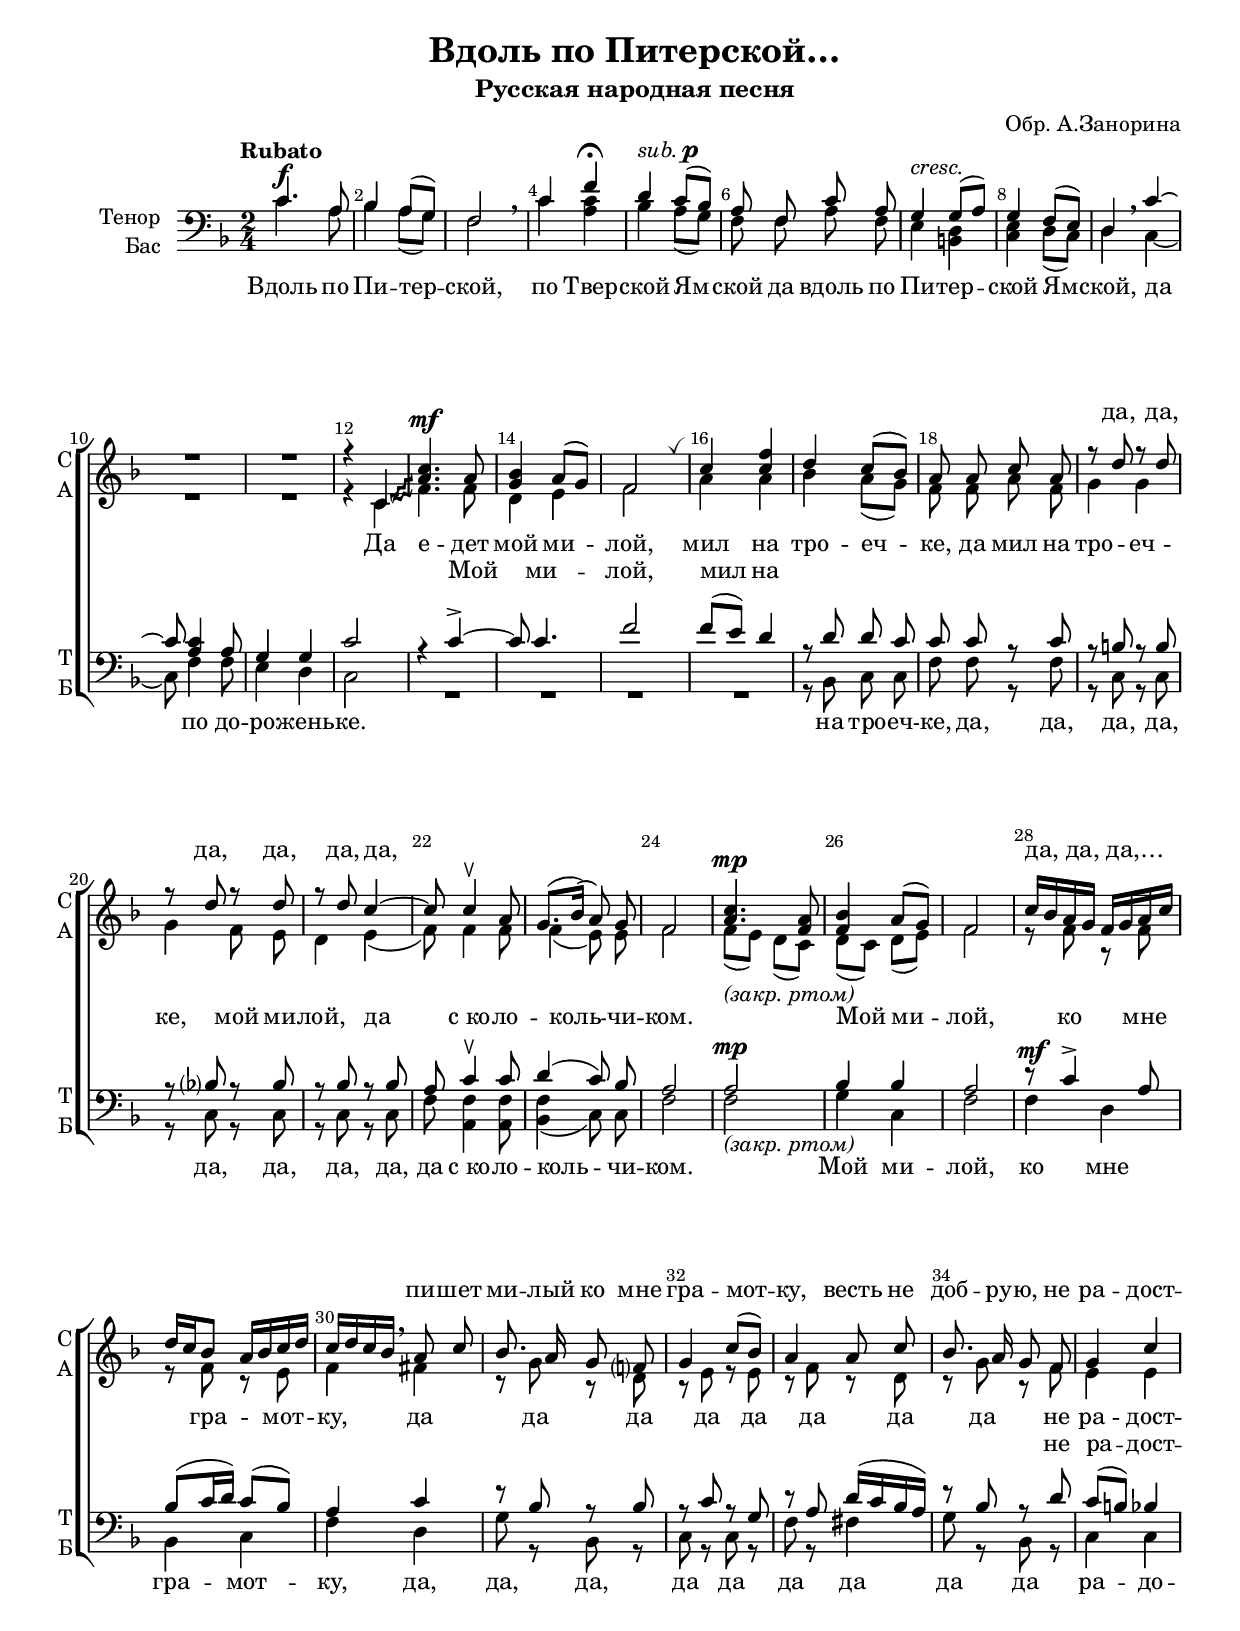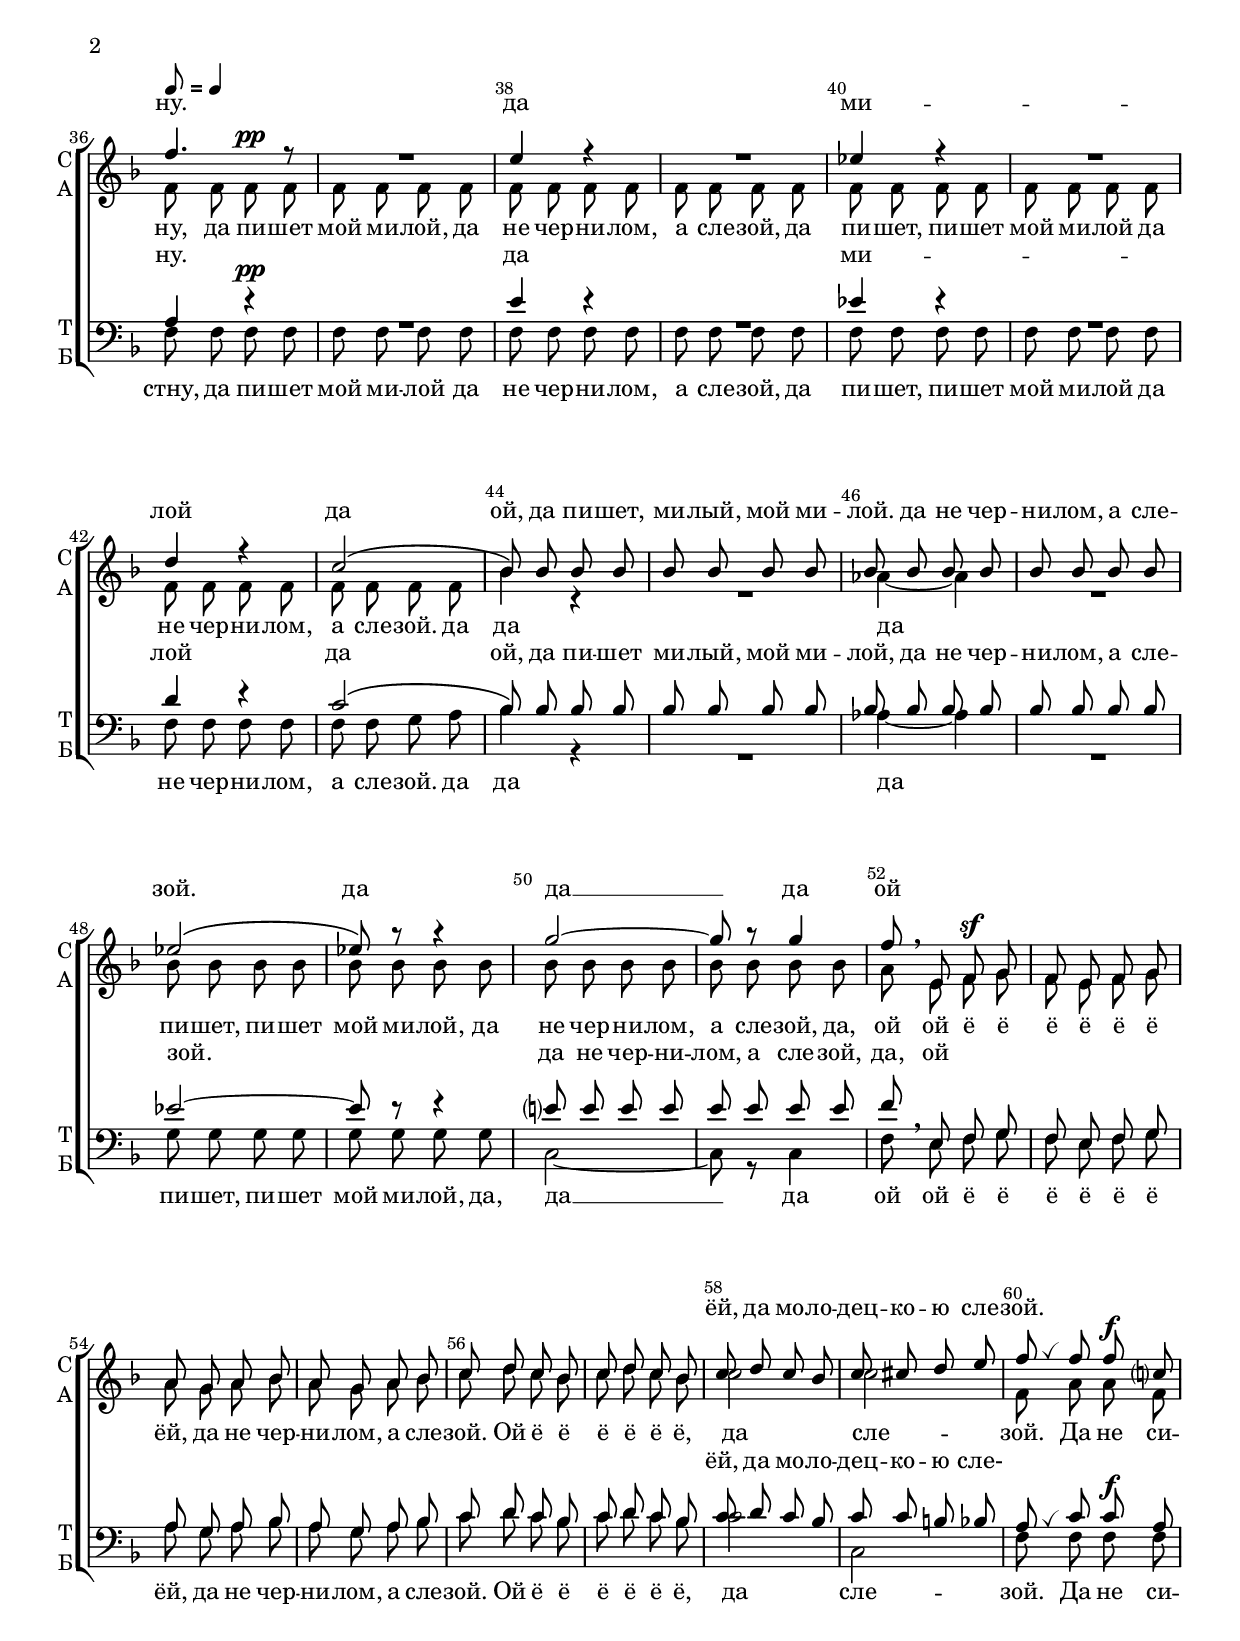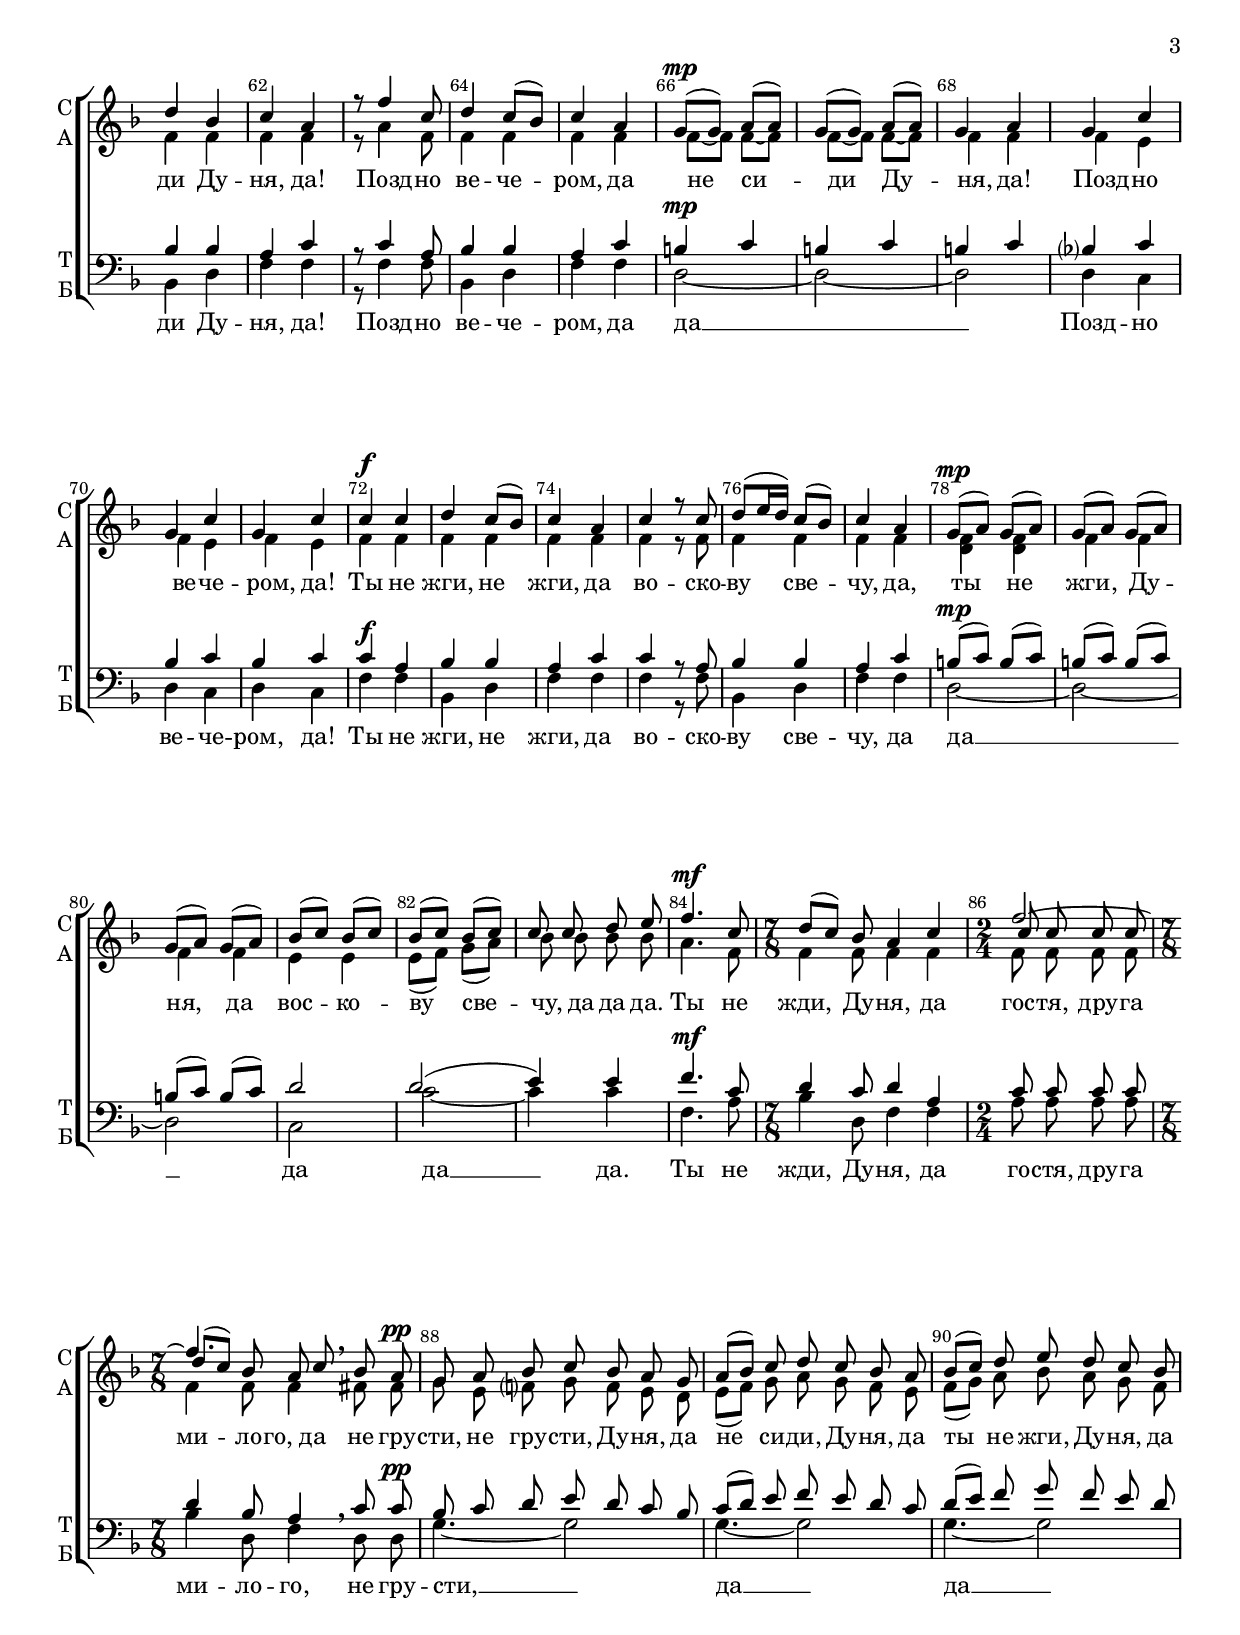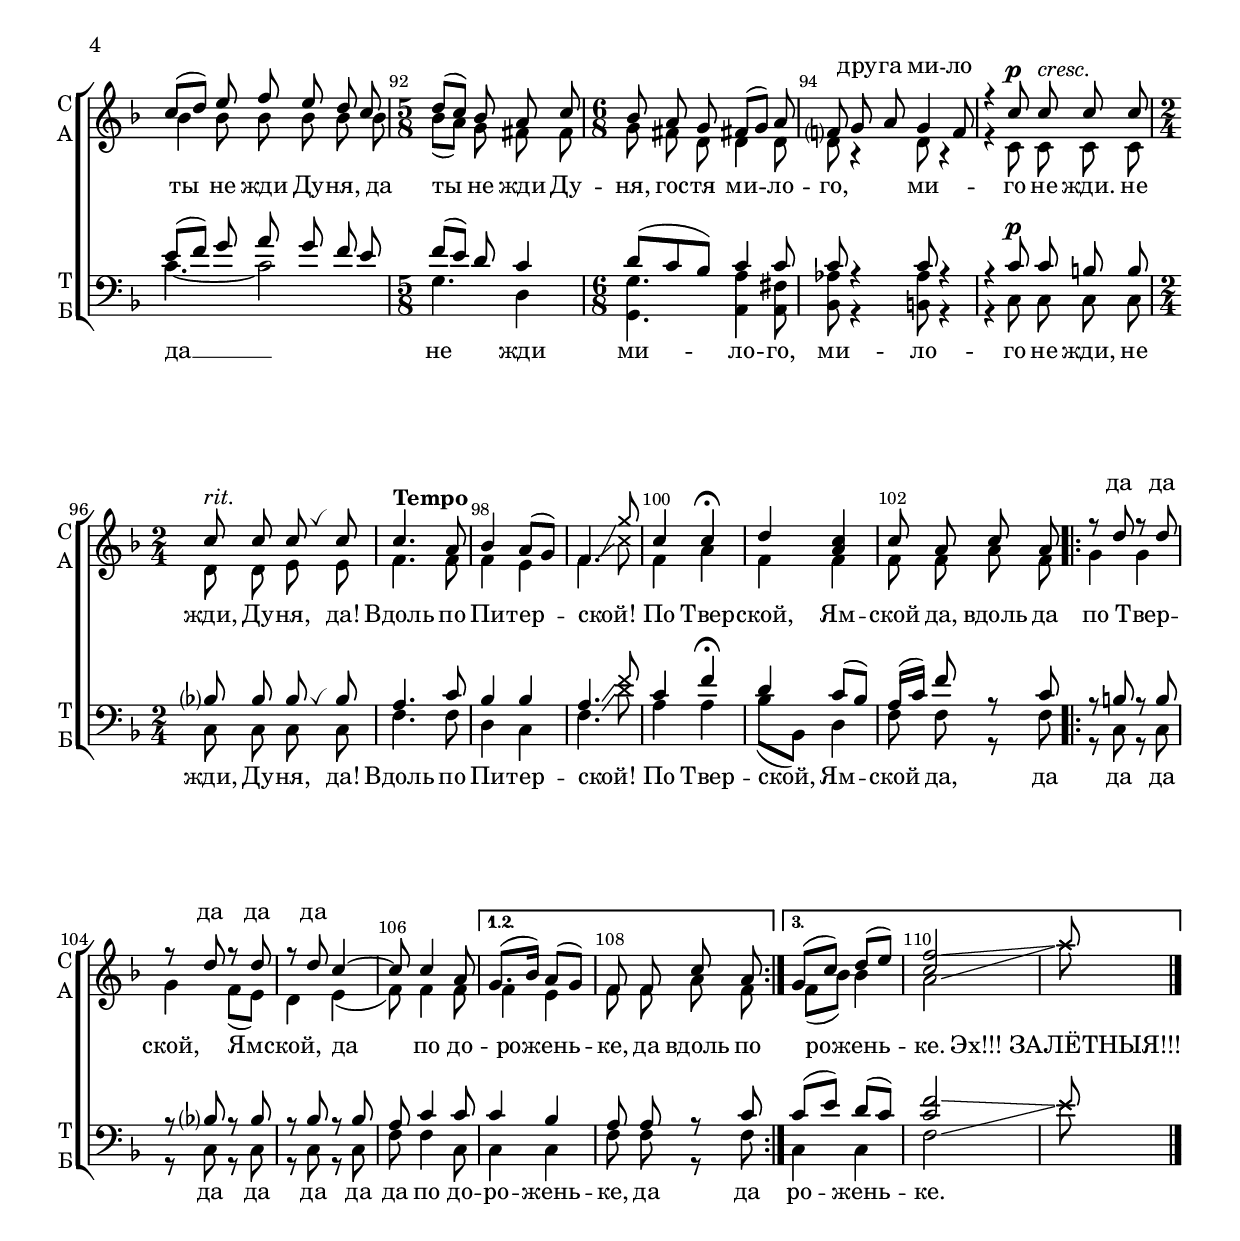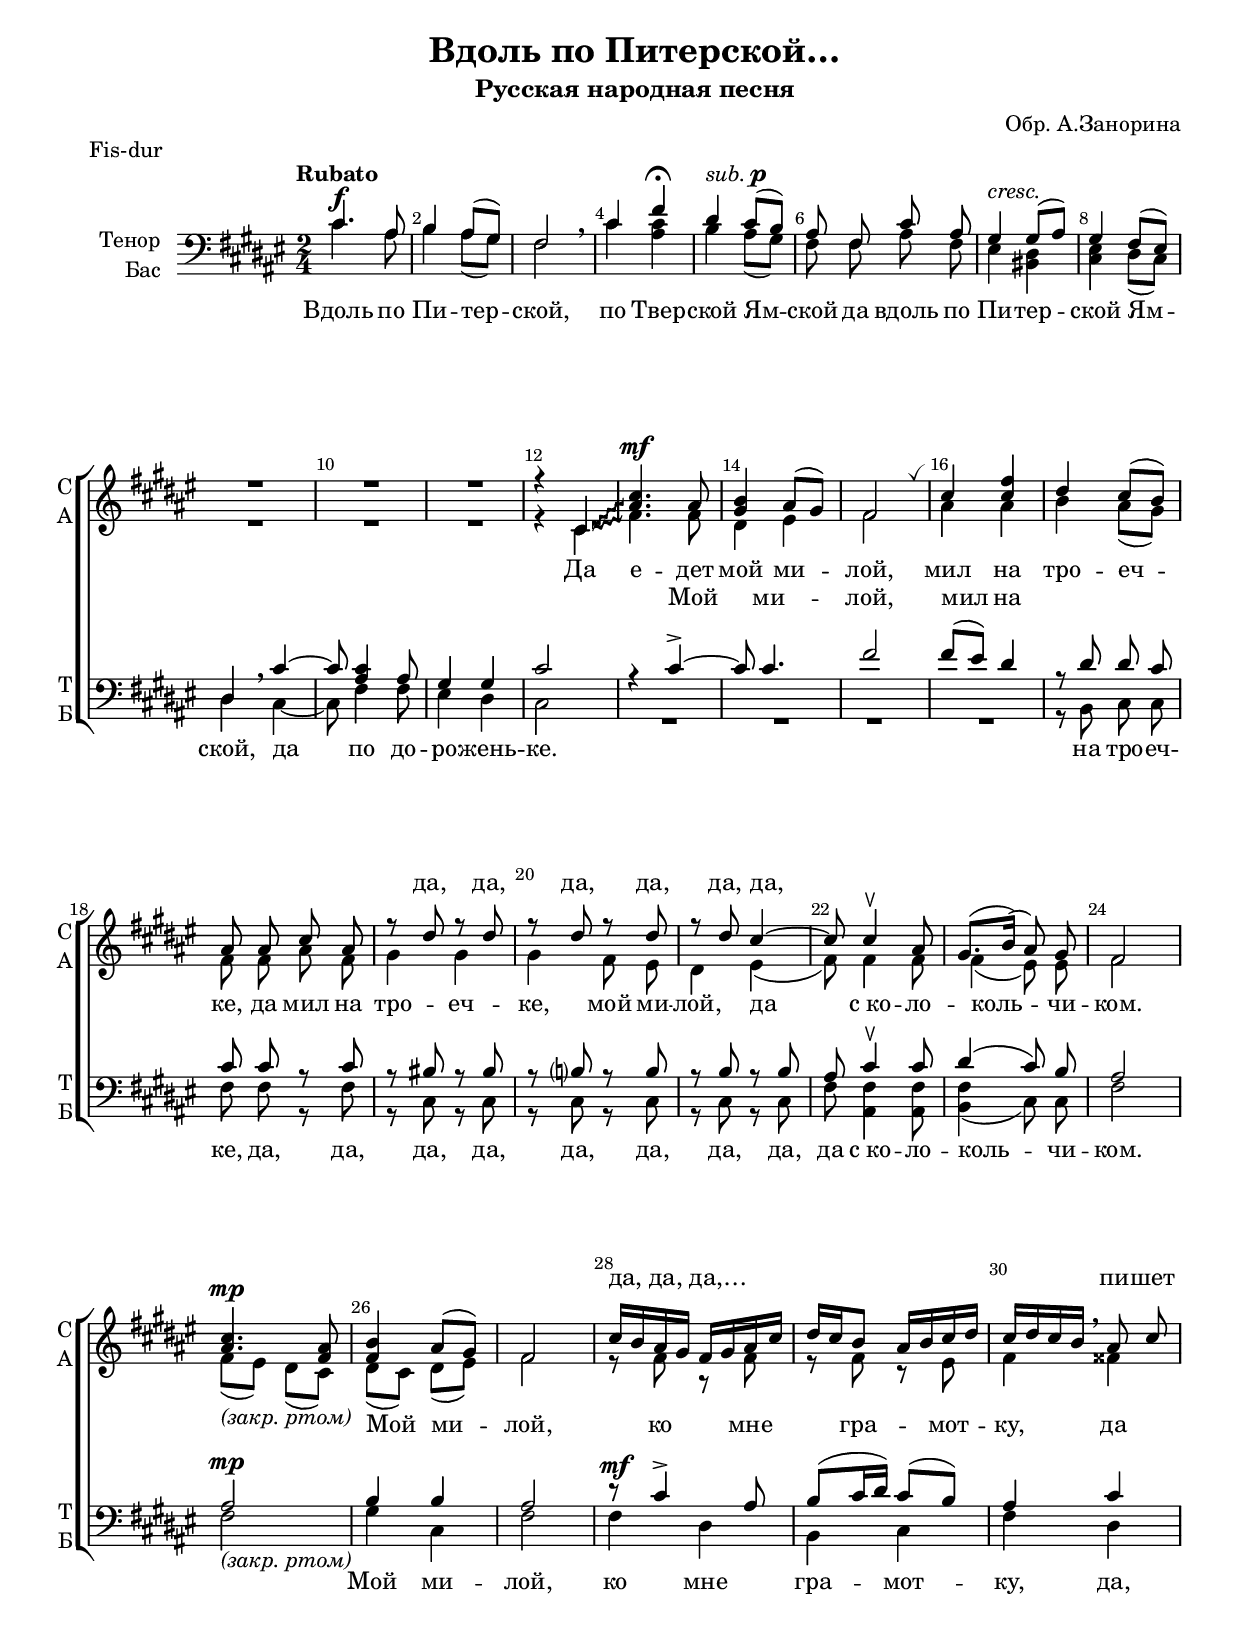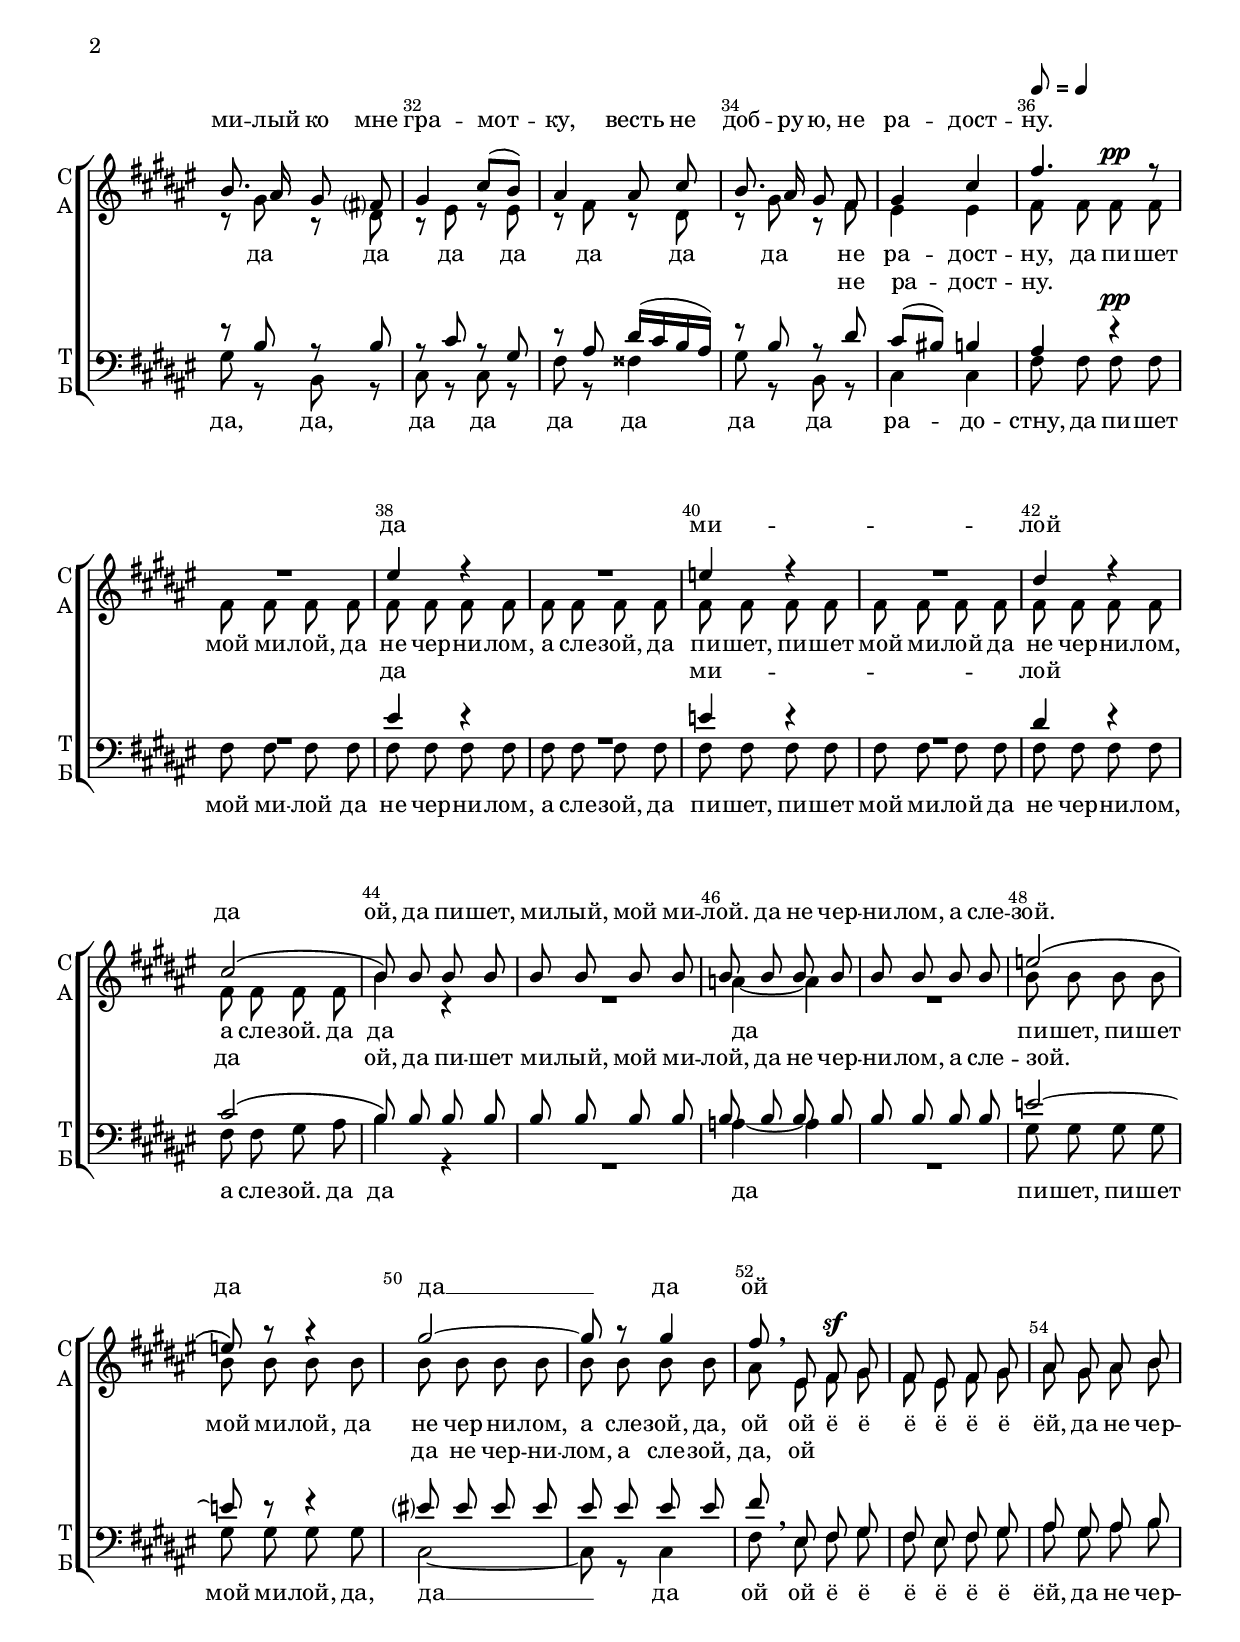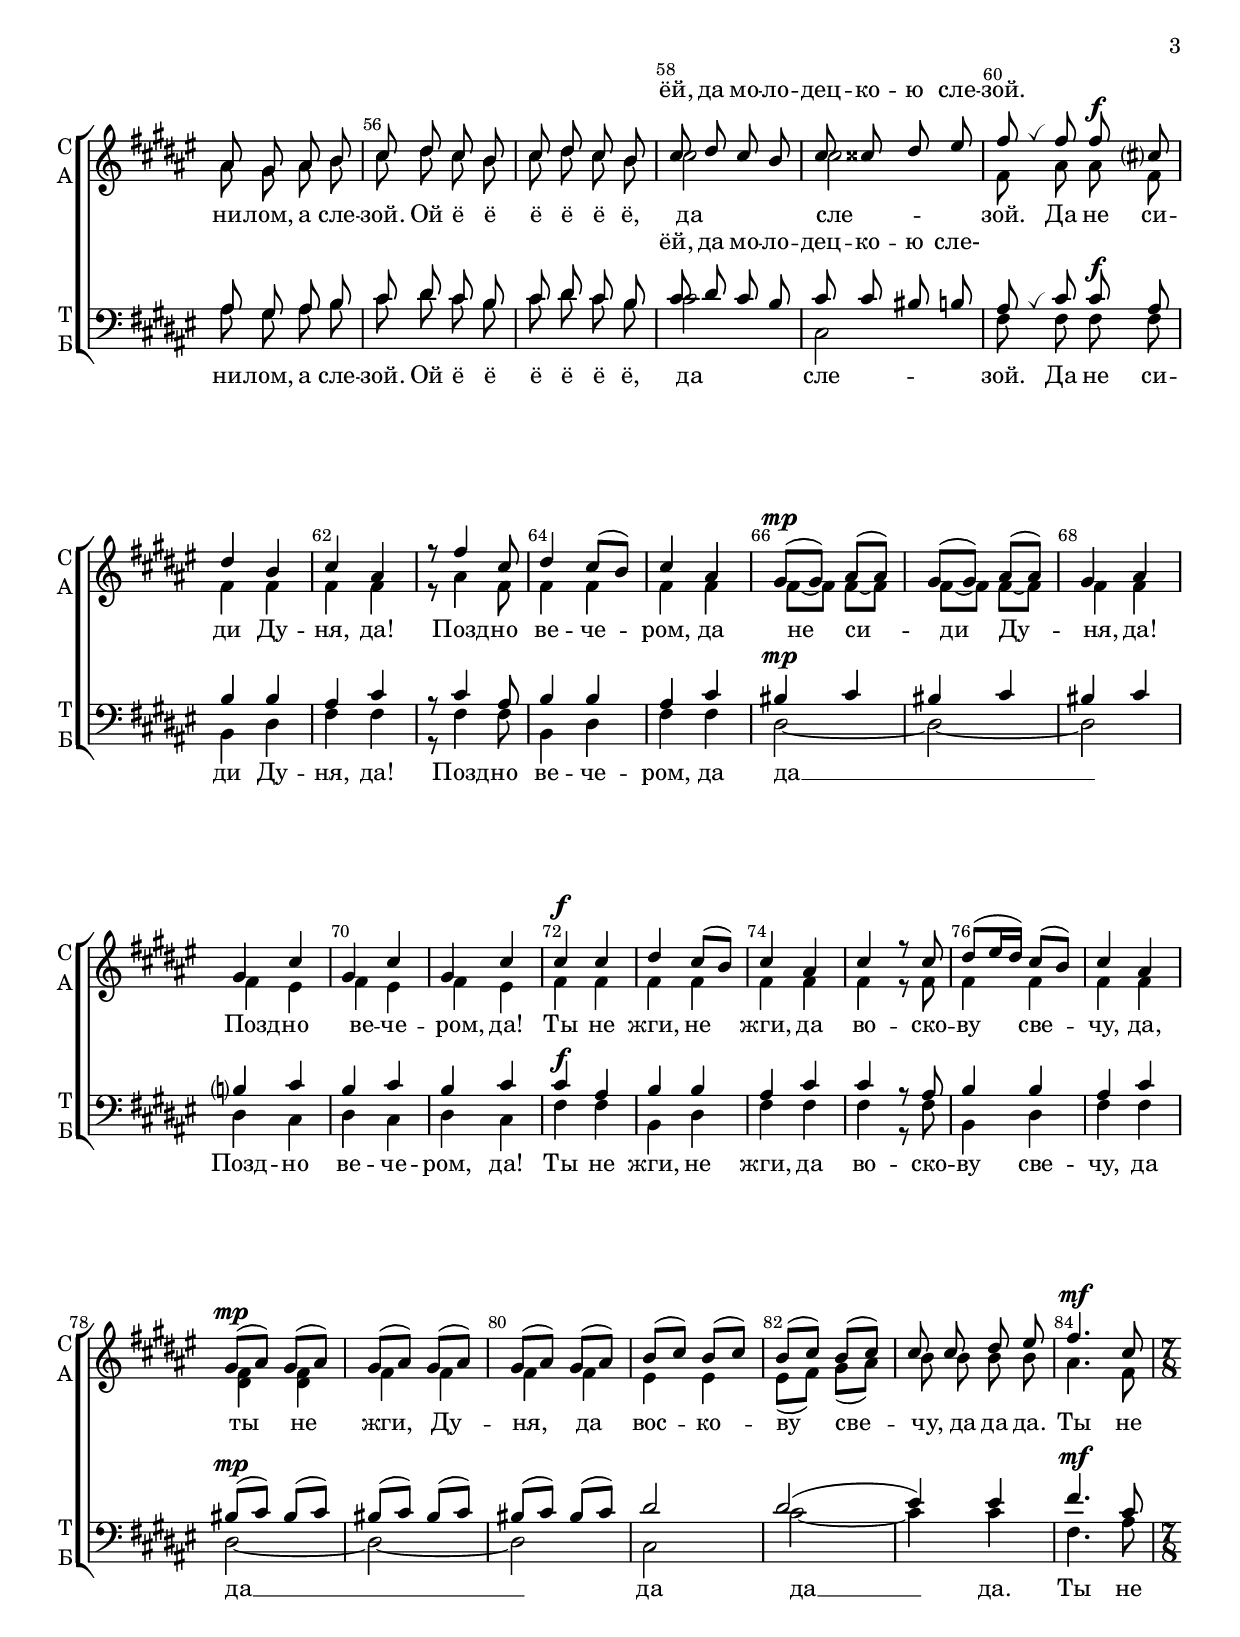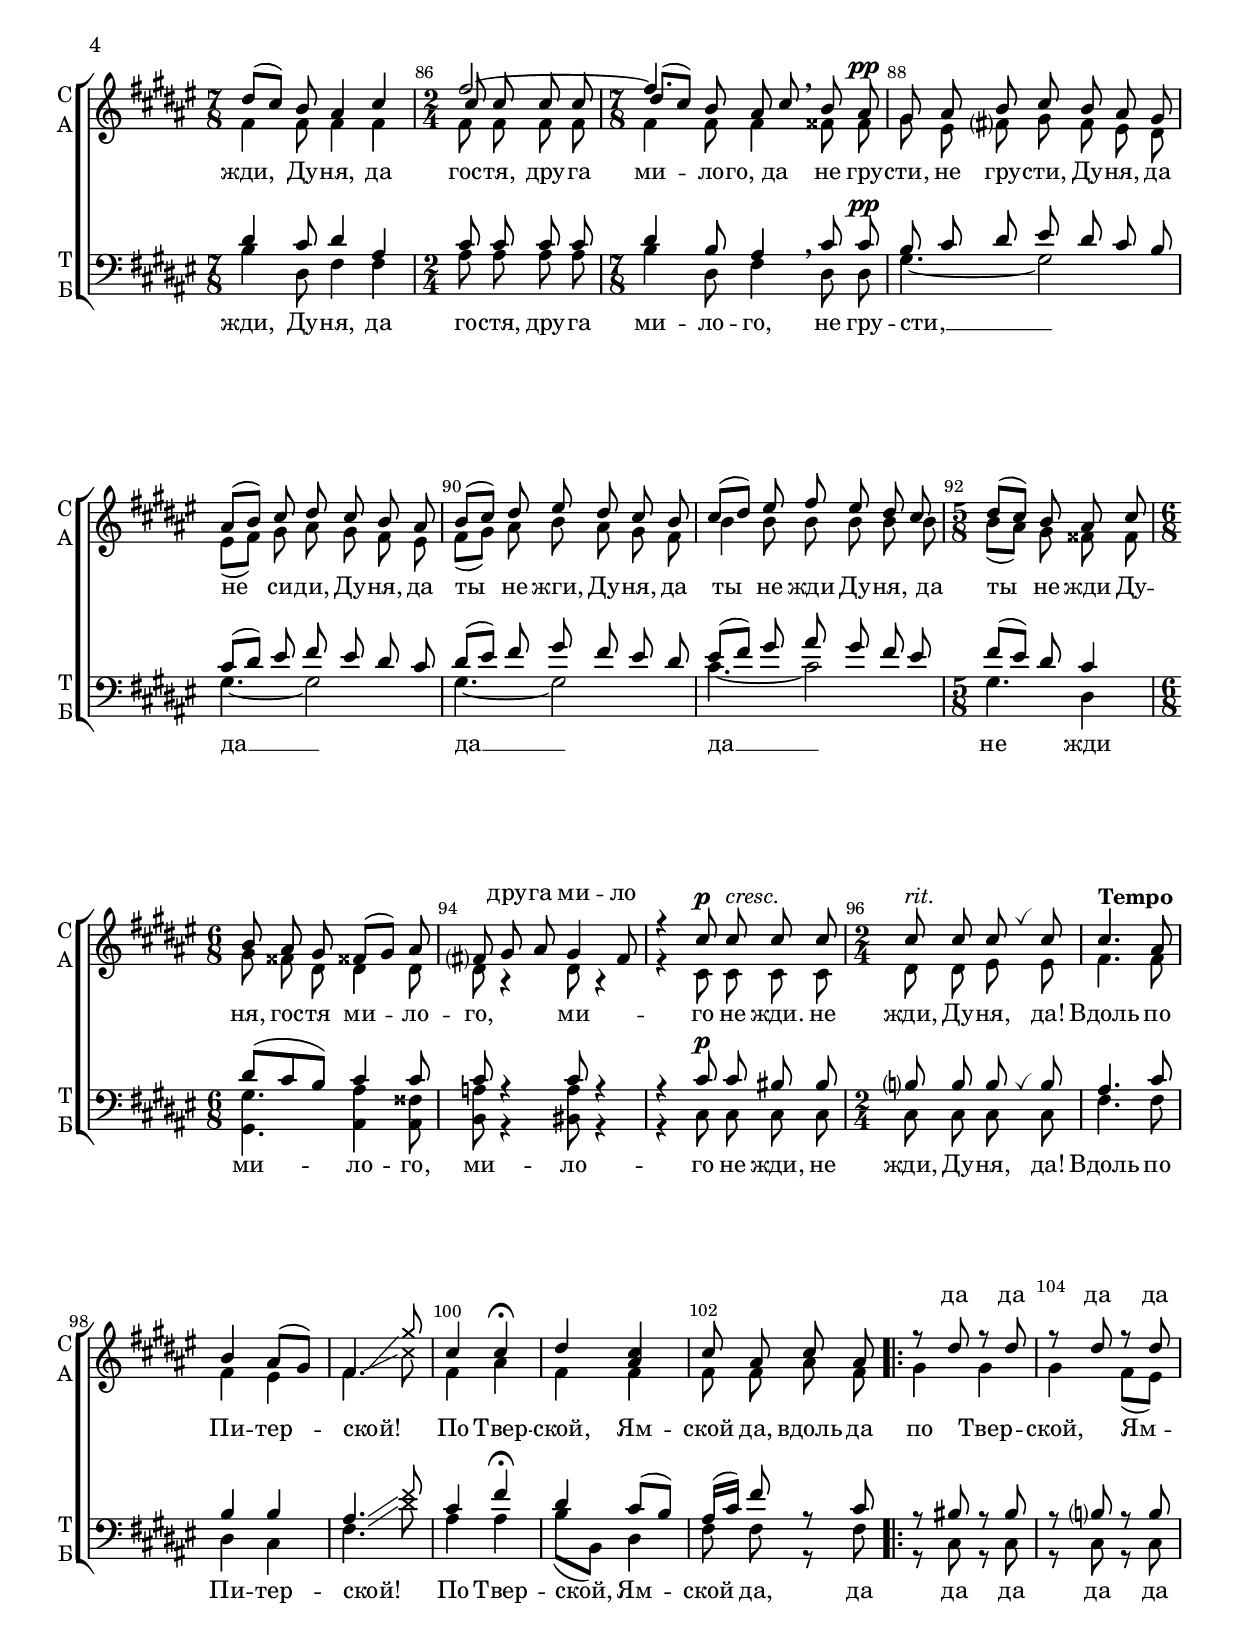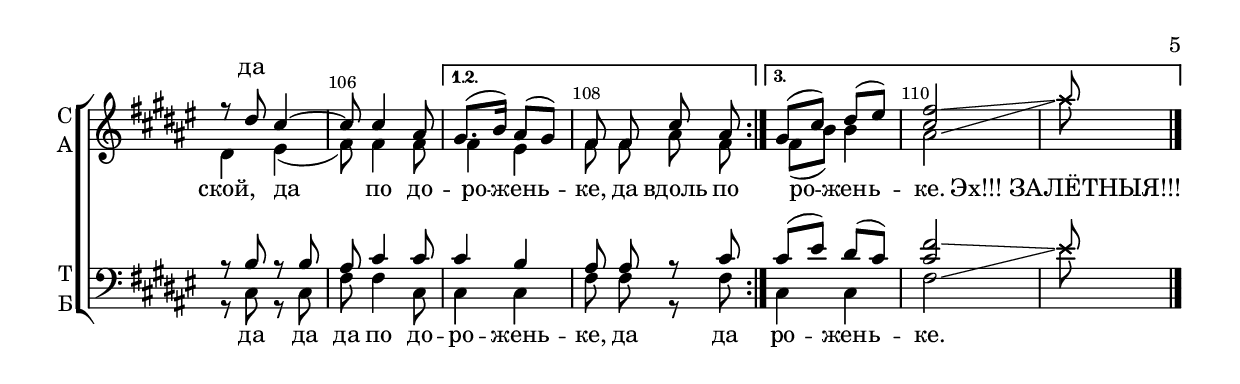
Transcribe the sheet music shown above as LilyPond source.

\version "2.18.2"

% закомментируйте строку ниже, чтобы получался pdf с навигацией
#(ly:set-option 'point-and-click #f)
#(ly:set-option 'midi-extension "mid")
#(set-default-paper-size "a4")
#(set-global-staff-size 19)

\header {
  title = "Вдоль по Питерской…"
  subtitle = "Русская народная песня"
  composer = "Обр. А.Занорина"
  % Удалить строку версии LilyPond 
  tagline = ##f
}

global = {
  \key f \major
  \time 2/4
  \numericTimeSignature
  \autoBeamOff
}

%make visible number of every 2-nd bar
secondbar = {
  \override Score.BarNumber.break-visibility = #end-of-line-invisible
  \set Score.barNumberVisibility = #(every-nth-bar-number-visible 2)
}

%use this as temporary line break
abr = { \break }

% uncommend next line when finished
abr = {}

%once hide accidental (runaround for cadenza
nat = { \once \hide Accidental }

cross = { \once \override NoteHead #'style = #'cross }

zigzag = { \once \override Glissando #'style = #'zigzag }
gtrill = { \once \override Glissando #'style = #'trill }

breath = { \once \override BreathingSign.text =
    \markup { \musicglyph #"scripts.tickmark" } \breathe }

temposlow = {
    \tempo \markup {
    \concat {
      \smaller \general-align #Y #DOWN \note #"1" #1
      " → "
      \smaller \general-align #Y #DOWN \note #"1." #1
    }
    }
}

tempofast = {
    \tempo \markup {
    \concat {
      \smaller \general-align #Y #DOWN \note #"8" #1
      " = "
      \smaller \general-align #Y #DOWN \note #"4" #1
    }
    }
}

sopvoice = \relative c' {
  \global
  \dynamicUp
  \secondbar  
  R2*11 
  r4 \gtrill c4 \glissando | % 13
  <c' a>4.\mf a8 | % 14
  <g bes>4 a8 ([ g )] | % 15
  f2 \breath | % 16
  c'4 <c f> | % 17
  d4 c8 ([ bes )] | % 18
  a8 a c a | % 19
  r8 d r d | \barNumberCheck #20
  r8 d r d | % 21
  r8 d c4 ~ | % 22
  c8 c4\ltoe a8 | % 23
  g8. ([ bes16 )]( a8) g | % 24
  f2 | % 25
  <a c>4.\mp <f a>8 | % 26
  <f bes>4 a8 ([ g ]) | % 27
  f2 | % 28
  c'16 [ bes a g ] f [ g a c ] | % 29
  d16 [ c bes8 ] a16 [ bes c d ] | \barNumberCheck #30
  c16 [ d c bes ] \breathe a8 c | % 31
  bes8. a16 g8 f | % 32
  g4 c8 ( [ bes )] | % 33
  a4 a8 c | % 34
  bes8. a16 g8 f | % 35
  g4 c | % 36
  \tempofast f4. r8 R2 | % 38
  e4 r R2 | \barNumberCheck #40
  es4 r R2 | % 42
  d4 r | % 43
  c2 \(| % 44
  bes8 \) \repeat unfold 15 bes
  es2 \( | % 49
  es8 \) r r4 | \barNumberCheck #50
  g2 ~ | % 51
  g8 r g4 | % 52
  f8 \breathe e, f\sf  g  | % 53
  f8 e  f  g  | % 54
  a8 g  a  bes  | % 55
  a8 g  a  bes  | % 56
  c8 d  c  bes  | % 57
  c8 d  c  bes  | % 58
  c8 d  c  bes  | % 59
  c8 cis  d  e  | \barNumberCheck #60
  f8 \breath f f\f  c  | % 61
  d4 bes | % 62
  c4 a | % 63
  r8 f'4 c8 | % 64
  d4 c8 ([ bes )] | % 65
  c4 a | % 66
  g8\mp ([ g ]) a ([ a )] | % 67
  g8 ([ g )] a ([ a )] | % 68
  g4 a | % 69
  g c | \barNumberCheck #70
  g c | % 71
  g c | % 72
  c\f c | % 73
  d c8([ bes ]) | % 74
  c4 a | % 75
  c r8 c | % 76
  d8 ([ e16 d) ] c8([ bes )] | % 77
  c4 a | % 78
  g8\mp ( [ a ]) g ([ a )] | % 79
  g8 ( [ a ]) g ([ a )] | \barNumberCheck #80
  g8 ( [ a ]) g ([ a )] | % 81
  bes8 ( [ c ]) bes ([ c )] | % 82
  bes8 ( [ c )] bes ([ c )] | % 83
  c8 c d e | % 84
  f4.\mf c8 | % 85
  \time 7/8  d8([ c]) bes a4 c | % 86
  \time 2/4  << { f2 ~ f4. } \new Voice {\voiceThree \autoBeamOff c8 c c c d[( c]) bes } >> a c \breathe bes a\pp | % 88
  g8 a bes c bes a g | % 89
  a8 [(bes]) c d c bes a | \barNumberCheck #90
  bes8 [( c]) d e d c bes | % 91
  c8 [( d ]) e f e d c | % 92
  \time 5/8  d8 ([ c ]) bes a c | % 93
  \time 6/8  bes8 a g fis[( g]) a | % 94
  f ?8 g a g4 f8 | % 95
  r4 c'8\p c^\markup\italic"cresc." c c | % 96
  \time 2/4  c8^\markup\italic"rit." c c \breath c | % 97
  \tempo "Tempo" c4. a8 | % 98
  bes4 a8 ([ g ]) | % 99
  f4. \glissando \cross g'8 |
  \barNumberCheck #100
  c,4 c\fermata | % 101
  d4 <a c> | % 102
  c8 a c a \repeat volta 3 {
    | % 103
    r8 d r d | % 104
    r8 d r d | % 105
    r8 d c4 ~ | % 106
    c8 c4 a8
  }
  \alternative {
    {
      | % 107
      g8. ([ bes16 )] a8 ([ g )] | % 108
      f8 f c' a
    }
    {
      g8 ([ c ]) d ([ e )]
      <f c>2\glissando | % 111
      \cross a8
    }
  }
  
}


altvoice = \relative c' {
  \global
  \dynamicUp  
  R2*11
  r4 \gtrill c \glissando| % 13
  f4. f8 | % 14
  d4 e | % 15
  f2 | % 16
  a4 a | % 17
  bes4 a8 ([ g )] | % 18
  f8 f a f | % 19
  g4 g | \barNumberCheck #20
  g4 f8 e | % 21
  d4 e (| % 22
  f8) f4 f8 | % 23
  f4 (e8 ) e | % 24
  f2 | % 25
  f8([_\markup\italic"(закр. ртом)" e )] d ([ c ]) | % 26
  d8 ([ c )] d ([ e ]) | % 27
  f2 | % 28
  r8 f r f | % 29
  r8 f r e | \barNumberCheck #30
  f4 fis | % 31
  r8 g r d | % 32
  r8 e r e | % 33
  r8 f r d | % 34
  r8 g r f | % 35
  e4 e | % 36
  f8 f f\pp \repeat unfold 29 f | % 37
  bes4 r R2 | % 46
  as4 ~ as R2 | % 48
  \repeat unfold 16 bes8
  a8 e f g  | % 53
  f e f g  | % 54
  a g a bes  | % 55
  a g a bes  | % 56
  c d c bes  | % 57
  c d c bes  | % 58
  c2 | % 59
  c2 | \barNumberCheck #60
  f,8 a a f | % 61
  f4 f | % 62
  f4 f | % 63
  r8 a4 f8 | % 64
  f4 f | % 65
  f4 f | % 66
  f8 ~ [ f ] f ~ [ f ] | % 67
  f8 ~ [ f ] f ~ [ f ] | % 68
  f4 f | % 69
  f4 e | \barNumberCheck #70
  f4 e | % 71
  f4 e | % 72
  f4 f | % 73
  f4 f | % 74
  f4 f | % 75
  f4 r8 f | % 76
  f4 f | % 77
  f4 f | % 78
  <d f>4 <d f> | % 79
  f4 f | \barNumberCheck #80
  f4 f | % 81
  e4 e | % 82
  e8 ([ f )] g [( a )] | % 83
  bes8 bes bes bes | % 84
  a4. f8 | % 85
  \time 7/8  f4 f8 f4 f | % 86
  \time 2/4  f8 f f f | % 87
  \time 7/8  f4 f8 f4 fis8 fis | % 88
  g8 e f g f e d | % 89
  e8 ([ f ]) g a g f e | \barNumberCheck #90
  f8 ([ g ])a bes a g f | % 91
  bes4 bes8 bes bes bes bes | % 92
  \time 5/8  bes8 ([ a ]) g fis fis | % 93
  \time 6/8  g8 fis d d4 d8 | % 94
  d8 r4 d8 r4 | % 95
  r4 c8 c c c | % 96
  \time 2/4  d8 d e e | % 97
  f4. f8 | % 98
  f4 e | % 99
  f4. \glissando \cross c'8 |
  \barNumberCheck #100
  f,4 a | % 101
  f4 f | % 102
  f8 f a f \repeat volta 3 {
    | % 103
    g4 g | % 104
    g4 f8 ([ e ]) | % 105
    d4 e (| % 106
    f8) f4 f8
  }
  \alternative {
    {
      | % 107
      f4 e | % 108
      f8 f a f     }
    {
      f8 ([ bes )] bes4
      a2 \glissando | % 111
      \cross a'8
    }
  } 
}




tenorvoice = \relative c' {
  \global
  \dynamicUp 
  c4. a8 | % 2
  bes4 a8 ([ g )] | % 3
  f2 | % 4
  c'4 f\fermata | % 5
  d4 c8 ([ bes )] \abr | % 6
  a8 f c' a | % 7
  g4 g8 ([ a ]) | % 8
  g4 f8 ([ e )] | % 9
  d4 \breathe c' ~ | \barNumberCheck #10
  c8 <a c>4 a8 | % 11
  g4 g \abr| % 12
  c2 | % 13
  r4 c ~-> | % 14
  c8 c4. | % 15
  f2 | % 16
  f8 ([ e )] d4 | % 17
  r8 d d c | % 18
  c8 c r c | % 19
  r8 b r b \abr | \barNumberCheck #20
  r8 bes r bes | % 21
  r8 bes r bes | % 22
  a8 c4\ltoe c8 | % 23
  d4( c8) bes | % 24
  a2 | % 25
  a2 | % 26
  bes4 bes \abr | % 27
  a2 | % 28-^-^\upbow
  r8 c4-> a8 | % 29
  bes8( [ c16 d ]) c8 ([ bes ) ] | \barNumberCheck #30
  a4 c | % 31
  r8 bes r bes | % 32
  r8 c r g \abr | % 33
  r8 a d16( [ c bes a ]) | % 34
  r8 bes r d | % 35
  c8 ([ b )] bes4 | % 36
  a4 r R2  \abr | % 38
  e'4 r R2 | \barNumberCheck #40
  es4 r R2 | % 42
  d4 r \abr | % 43
  c2 \( | % 44
  bes8 \) \repeat unfold 15 bes \abr
  es2 ~ | % 49
  es8 r r4 | \barNumberCheck #50
  \repeat unfold 8 e8
  f e, f g | % 53
  f e f g | % 54
  a g a bes | % 55
  a g a bes | % 56
  c d c bes | % 57
  c d c bes | % 58
  c d c bes | % 59
  c c b bes \abr | \barNumberCheck #60
  a \breath c c a | % 61
  bes4 bes | % 62
  a4 c | % 63
  r8 c4 a8 | % 64
  bes4 bes | % 65
  a4 c | % 66
  b4\mp c | % 67
  b4 c \abr | % 68
  b4 c | % 69
  bes ?4 c | \barNumberCheck #70
  bes4 c | % 71
  bes4 c | % 72
  c4 a | % 73
  bes4 bes | % 74
  a4 c | % 75
  c4 r8 a | % 76
  bes4 bes | % 77
  a4 c \abr | % 78
  b8 ([ c )] b ([ c )] | % 79
  b8 ([ c ]) b ([ c ]) | \barNumberCheck #80
  b8 ([ c ]) b ([ c ]) | % 81
  d2 | % 82
  d2(  | % 83
  e4) e | % 84
  f4. c8 | % 85
  \time 7/8  d4 c8 d4 a | % 86
  \time 2/4  c8 c c c | % 87
  \time 7/8  d4 bes8 a4 \breathe c8 c | % 88
  bes8 c d e d c bes \abr | % 89
  c8[(  d ]) e f e d c | \barNumberCheck #90
  d8[(  e]) f g f e d | % 91
  e8[(  f]) g a g f e | % 92
  \time 5/8  f8[(  e]) d c4 \abr | % 93
  \time 6/8  d8[( c bes ])c4 c8 | % 94
  c8 r4 c8 r4 | % 95
  r4 c8 c b b | % 96
  \time 2/4  bes 8 bes bes bes | % 97
  a4. c8 \abr | % 98
  bes4 bes | % 99
  a4. \glissando  \cross f'8 |
  \barNumberCheck #100
  c4 f\fermata | % 101
  d4 c8 ( [ bes ]) | % 102
  a16 [( c ]) f8 r c \repeat volta 3 {
    | % 103
    r8 b r b \abr | % 104
    r8 bes ? r bes | % 105
    r8 bes r bes | % 106
    a8 c4 c8
  }
  \alternative {
    {
      | % 107
      c4 bes | % 108
      a8 a r c \abr
    }
    {
      c8( [ e )] d ([ c )] 
  <f c>2 \glissando | % 111
  \cross e8
    }
  } 
  \bar "|."
}


bassvoice = \relative c' {
  \global
  \dynamicUp
  \tempo "Rubato" c4.\f a8 | % 2
  bes4 a8 ([ g ]) | % 3
  f2 \breathe | % 4
  c'4 <a c> | % 5
  bes4^\markup{\italic sub. \dynamic p} a8 ([ g )] | % 6
  f8 f a f | % 7
  e4^\markup\italic"cresc." <b d> | % 8
  <c e>4 d8 ([ c )] | % 9
  d4 c ~ | \barNumberCheck #10
  c8 f4 f8 | % 11
  e4 d | % 12
  c2 R2*4 | % 17
  r8 bes c c | % 18
  f8 f r f | % 19
  r8 c r c | \barNumberCheck #20
  r8 c r c | % 21
  r8 c r c | % 22
  f8 <a, f'>4 <a f'>8 | % 23
  <bes f'>4( c8) c  | % 24
  f2 | % 25
  f2\mp_\markup\italic"(закр. ртом)" | % 26
  g4 c, | % 27
  f2 | % 28
  f4\mf d | % 29
  bes4 c | \barNumberCheck #30
  f4 d | % 31
  g8 r bes, r | % 32
  c8 r c r | % 33
  f8 r fis4 | % 34
  g8 r bes, r | % 35
  c4 c | % 36
  f8 f f\pp \repeat unfold 27 f  % 37
  g a | % 44
  bes4 r R2 | % 46
  as4 ~ as R2 | % 48
  \repeat unfold 8 g8
  c,2 ~ | % 51
  c8 r c4 | % 52
  f8 \breathe e f g | % 53
  f e f g \abr | % 54
  a g a bes | % 55
  a g a bes | % 56
  c d c bes | % 57
  c d c bes | % 58
  c2 | % 59
  c,2 | \barNumberCheck #60
  f8 f f\f f | % 61
  bes,4 d | % 62
  f4 f | % 63
  r8 f4 f8 | % 64
  bes,4 d | % 65
  f4 f | % 66
  d2 ~ | % 67
  d2 ~ | % 68
  d2 | % 69
  d4 c | \barNumberCheck #70
  d4 c | % 71
  d4 c | % 72
  f4\f f | % 73
  bes,4 d | % 74
  f4 f | % 75
  f4 r8 f | % 76
  bes,4 d | % 77
  f4 f | % 78
  d2\mp ~ | % 79
  d2 ~ | \barNumberCheck #80
  d2 | % 81
  c2 | % 82
  c'2 ~ | % 83
  c4 c | % 84
  f,4.\mf a8 \abr | % 85
  \time 7/8  bes4 d,8 f4 f | % 86
  \time 2/4  a8 a a a | % 87
  \time 7/8  bes4 d,8 f4 d8 d\pp | % 88
  g4. ~ g2 | % 89
  g4. ~ g2 | \barNumberCheck #90
  g4. ~ g2 | % 91
  c4. ~ c2 | % 92
  \time 5/8  g4. d4 | % 93
  \time 6/8  <g, g'>4. <a a'>4 <a fis'>8 | % 94
  <bes as'>8 r4 <b as'>8 r4 | % 95
  r4 c8\p c c c | % 96
  \time 2/4  c8 c c \breath c | % 97
  f4. f8 | % 98
  d4 c | % 99
  f4. \glissando \cross d'8 |
  \barNumberCheck #100
  a4 a | % 101
  bes8 ([ bes, )] d4 | % 102
  f8 f r f \repeat volta 3 {
    | % 103
    r8 c r c | % 104
    r8 c r c | % 105
    r8 c r c | % 106
    f8 f4 c8
  }
  \alternative {
    {
      | % 107
      c4 c | % 108
      f8 f r f
    }
    {
      c4 c 
  f2 \glissando | % 111
  \cross e'8
    }
  }
   \bar "|."
}

sopranol = \lyricmode {
  \repeat unfold 14 \skip 1
  да, да, да, да, да, да,
  \repeat unfold 10 \skip 1
  да,_да,_да,…
  \repeat unfold 4 \skip 1
  пи -- шет ми -- лый ко мне гра -- мот --
  ку, весть не доб -- ру -- ю, не ра -- дост -- ну.
  да ми -- лой 
  да ой, да пи -- шет, ми -- лый, мой ми -- лой. да не чер -- ни -- лом, а сле --
  зой. да да __ да ой
  \repeat unfold 23 \skip 1
  ёй, да мо -- ло -- дец -- ко -- ю сле -- 
  зой.
  \repeat unfold 97 \skip 1
  дру -- га ми -- ло
  \repeat unfold 22 \skip 1
  да да
  да да да
}

lyricscore = \lyricmode {
  Да е -- дет мой ми -- лой, мил на тро -- еч -- ке, да мил на тро -- еч --
  ке, мой ми -- лой, да с_ко -- ло -- коль -- чи -- ком. \skip 1 \skip 1 Мой ми -- 
  лой, ко мне гра -- мот -- ку, да да да да да
  да да да не ра -- дост -- ну, да пи -- шет мой ми -- лой, да
  не чер -- ни -- лом, а сле -- зой, да пи -- шет, пи -- шет мой ми -- лой да не чер -- ни -- лом,
  а сле -- зой. да да да
  пи -- шет, пи -- шет мой ми -- лой, да не чер -- ни -- лом, а сле -- зой, да, ой ой ё ё ё ё ё ё
  ёй, да не чер -- ни -- лом, а сле -- зой. Ой ё ё ё ё ё ё, да сле --
  зой. Да не си -- ди Ду -- ня, да! Позд -- но ве -- че -- ром, да не си -- ди Ду --
  ня, да! Позд -- но ве -- че -- ром, да! Ты не жги, не жги, да во -- ско -- ву све -- чу, да,
  ты не жги, Ду -- ня, да вос -- ко -- ву све -- чу, да да да. Ты не
  жди, Ду -- ня, да гос -- тя, дру -- га ми -- ло -- го,_да не гру -- сти, не гру -- сти, Ду -- ня, да
  не си -- ди, Ду -- ня, да ты не жги, Ду -- ня, да ты не жди Ду -- ня, да ты не жди Ду --
  ня, гос -- тя ми -- ло -- го, ми -- го не жди. не жди, Ду -- ня, да! Вдоль по
  Пи -- тер -- ской! _ По Твер -- ской, Ям -- ской да, вдоль да
  по Твер -- ской, Ям -- ской, да по до --
  ро -- жень -- ке, да вдоль по ро -- жень -- ке. Эх!!!_ЗАЛЁТНЫЯ!!!
}

tenorl = \lyricmode {
  \repeat unfold 24 \skip 1
  Мой ми -- лой, мил на
  \repeat unfold 35 \skip 1
  не ра -- дост -- ну.
  да ми -- лой
  да ой, да пи -- шет ми -- лый, мой ми -- лой, да не чер -- ни -- лом, а сле --
  зой. да не чер -- ни -- лом, а сле -- зой, да, ой
  \repeat unfold 22 \skip 1
  ёй, да мо -- ло -- дец -- ко -- ю сле-
}

bassl = \lyricmode {
  Вдоль по Пи -- тер -- ской, по Твер -- ской Ям --
  ской да вдоль по Пи -- тер -- ской Ям -- ской, да по до -- ро -- жень --
  ке. на тро -- еч -- ке, да, да, да, да,
  да, да, да, да, да с_ко -- ло -- коль -- чи -- ком. \skip 1 Мой ми -- 
  лой, ко мне гра -- мот -- ку, да, да, да,
  да да да да да да ра -- до -- стну, да пи -- шет мой ми -- лой да
  не чер -- ни -- лом, а сле -- зой, да пи -- шет, пи -- шет мой ми -- лой да не чер -- ни -- лом,
  а сле -- зой. да да да
  пи -- шет, пи -- шет мой ми -- лой, да, да __ да ой ой ё ё ё ё ё ё 
  ёй, да не чер -- ни -- лом, а сле -- зой. Ой ё ё ё ё ё ё, да сле -- 
  зой. Да не си -- ди Ду -- ня, да! Позд -- но ве -- че -- ром, да да __
  %\repeat unfold 18 \skip 1
  Позд -- но ве -- че -- ром, да! Ты не жги, не жги, да во -- ско -- ву све -- чу, да
  да __ да да __ да. Ты не
  жди, Ду -- ня, да го -- стя, дру -- га ми -- ло -- го, не гру -- сти, __
  да __ да __ да __ не жди
  ми -- ло -- го, ми -- ло -- го не жди, не жди, Ду -- ня, да! Вдоль по
  Пи -- тер -- ской! _ По Твер -- ской, Ям -- ской да, да
  да да да да да да да по до --
  ро -- жень -- ке, да да ро -- жень -- ке.
}


\bookpart {
  \paper {
    top-margin = 15
    left-margin = 15
    right-margin = 10
    bottom-margin = 15
    indent = 15
    ragged-bottom = ##f
  }
  \score {
    %  \transpose c bes {
    \new ChoirStaff <<
      
      \new Lyrics = "sopranos"
      
      \new Staff = "upstaff" \with {
        instrumentName = \markup { \right-column { "Сопрано" "Альт"  } }
        shortInstrumentName = \markup { \right-column { "С" "А"  } }
        midiInstrument = "voice oohs"
      } <<
        \new Voice = "soprano" { \voiceOne \sopvoice }
        \new Voice  = "alto" { \voiceTwo \altvoice }
      >> 
      
      \new Lyrics = "altos"
      \new Lyrics = "tenors"
      % or: \new Lyrics \lyricsto "soprano" { \lyricscore }
      % alternative lyrics above up staff
      %\new Lyrics \with {alignAboveContext = "upstaff"} \lyricsto "soprano" \lyricst
      
      
      \new Staff = "downstaff" \with {
        instrumentName = \markup { \right-column { "Тенор" "Бас" } }
        shortInstrumentName = \markup { \right-column { "Т" "Б" } }
        midiInstrument = "voice oohs"
      } <<
        \new Voice = "tenor" { \voiceOne \clef bass \tenorvoice }
        \new Voice = "bass" { \voiceTwo \bassvoice }
      >>
      \new Lyrics \lyricsto "bass" { \bassl }

      \context Lyrics = "altos" {
        \lyricsto "alto" {
          \lyricscore
        }
      }
      \context Lyrics = "tenors" {
        \lyricsto "tenor" {
          \tenorl
        }
      }
      \context Lyrics = "sopranos" {
        \lyricsto "soprano" {
          \sopranol
        }
      }
    >>
    %  }  % transposeµ
    \layout { 
      \context {
        \Score
      }
      \context {
        \Staff
        \accidentalStyle modern-voice-cautionary
        % удаляем обозначение темпа из общего плана
        %  \remove "Time_signature_engraver"
        %  \remove "Bar_number_engraver"
        \RemoveEmptyStaves
        \override VerticalAxisGroup.remove-first = ##t
      }
      %Metronome_mark_engraver
    }
  }
}

\bookpart {
  \score {
    \unfoldRepeats
    %  \transpose c bes {
    \new ChoirStaff <<
      \new Staff = "upstaff" \with {
        instrumentName = \markup { \right-column { "Сопрано" "Альт"  } }
        shortInstrumentName = \markup { \right-column { "С" "А"  } }
        midiInstrument = "voice oohs"
      } <<
        \new Voice = "soprano" { \voiceOne \sopvoice }
        \new Voice  = "alto" { \voiceTwo \altvoice }
      >> 
      
      \new Lyrics = "sopranos"
      
      \new Staff = "downstaff" \with {
        instrumentName = \markup { \right-column { "Тенор" "Бас" } }
        shortInstrumentName = \markup { \right-column { "Т" "Б" } }
        midiInstrument = "voice oohs"
      } <<
        \new Voice = "tenor" { \voiceOne \clef bass \tenorvoice }
        \new Voice = "bass" { \voiceTwo \bassvoice }
      >>
      \context Lyrics = "sopranos" {
        \lyricsto "soprano" {
          \lyricscore
        }
      }
    >>
    %  }  % transposeµ
    \midi {
      \tempo 4=90
    }
  }
}

#(set-global-staff-size 19)

\book {
    \bookOutputSuffix "Fis"
    \header { piece = "Fis-dur" }
  \paper {
    top-margin = 15
    left-margin = 15
    right-margin = 10
    bottom-margin = 15
    indent = 15
    ragged-bottom = ##f
  }
  \score {
    \transpose f fis {
    \new ChoirStaff <<
      
      \new Lyrics = "sopranos"
      
      \new Staff = "upstaff" \with {
        instrumentName = \markup { \right-column { "Сопрано" "Альт"  } }
        shortInstrumentName = \markup { \right-column { "С" "А"  } }
        midiInstrument = "voice oohs"
      } <<
        \new Voice = "soprano" { \voiceOne \sopvoice }
        \new Voice  = "alto" { \voiceTwo \altvoice }
      >> 
      
      \new Lyrics = "altos"
      \new Lyrics = "tenors"
      % or: \new Lyrics \lyricsto "soprano" { \lyricscore }
      % alternative lyrics above up staff
      %\new Lyrics \with {alignAboveContext = "upstaff"} \lyricsto "soprano" \lyricst
      
      
      \new Staff = "downstaff" \with {
        instrumentName = \markup { \right-column { "Тенор" "Бас" } }
        shortInstrumentName = \markup { \right-column { "Т" "Б" } }
        midiInstrument = "voice oohs"
      } <<
        \new Voice = "tenor" { \voiceOne \clef bass \tenorvoice }
        \new Voice = "bass" { \voiceTwo \bassvoice }
      >>
      \new Lyrics \lyricsto "bass" { \bassl }

      \context Lyrics = "altos" {
        \lyricsto "alto" {
          \lyricscore
        }
      }
      \context Lyrics = "tenors" {
        \lyricsto "tenor" {
          \tenorl
        }
      }
      \context Lyrics = "sopranos" {
        \lyricsto "soprano" {
          \sopranol
        }
      }
    >>
    }  % transposeµ
    \layout { 
      \context {
        \Score
      }
      \context {
        \Staff
        \accidentalStyle modern-voice-cautionary
        % удаляем обозначение темпа из общего плана
        %  \remove "Time_signature_engraver"
        %  \remove "Bar_number_engraver"
        \RemoveEmptyStaves
        \override VerticalAxisGroup.remove-first = ##t
      }
      %Metronome_mark_engraver
    }
  }
}